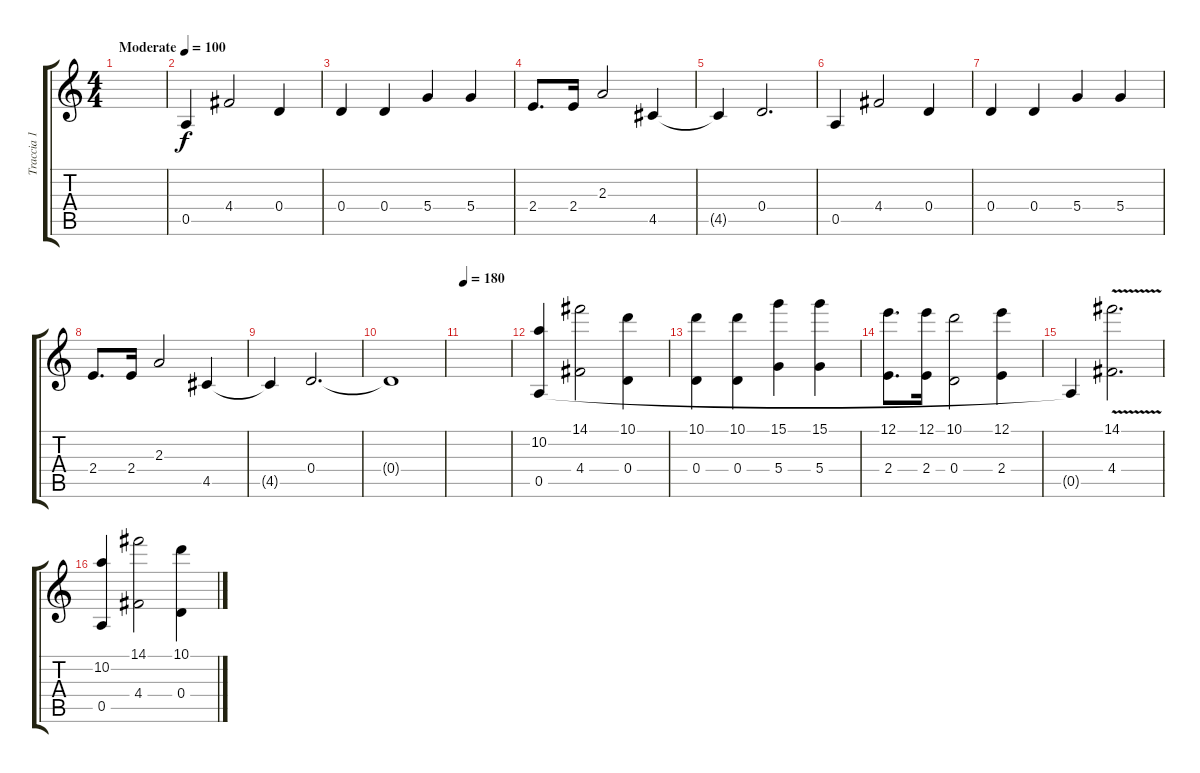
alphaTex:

\track ("Traccia 1" "Traccia 1") {instrument acousticguitarsteel}
\staff {score tabs}
\tuning (E4 B3 G3 D3 A2 E2) {hide}
\ts (4 4)
\tempo (100 "Moderate")
\clef g2
\ks c
|
0.5.4 4.4.2 0.4.4 |
0.4.4 0.4.4 5.4.4 5.4.4 |
2.4.8{d} 2.4.16 2.3.2 4.5.4 |
4.5{t}.4 0.4.2{d} |
0.5.4 4.4.2 0.4.4 |
0.4.4 0.4.4 5.4.4 5.4.4 |
2.4.8{d} 2.4.16 2.3.2 4.5.4 |
4.5{t}.4 0.4.2{d} |
0.4{t}.1 |
\tempo 180
|
(10.2 0.5).4 (14.1 4.4).2 (10.1 0.4).4 |
(10.1 0.4).4 (10.1 0.4).4 (15.1 5.4).4 (15.1 5.4).4 |
(12.1 2.4).8{d} (12.1 2.4).16 (10.1 0.4).2 (12.1 2.4).4 |
0.5{t}.4 (14.1{v} 4.4).2{d} |
(10.2 0.5).4 (14.1 4.4).2 (10.1 0.4).4
